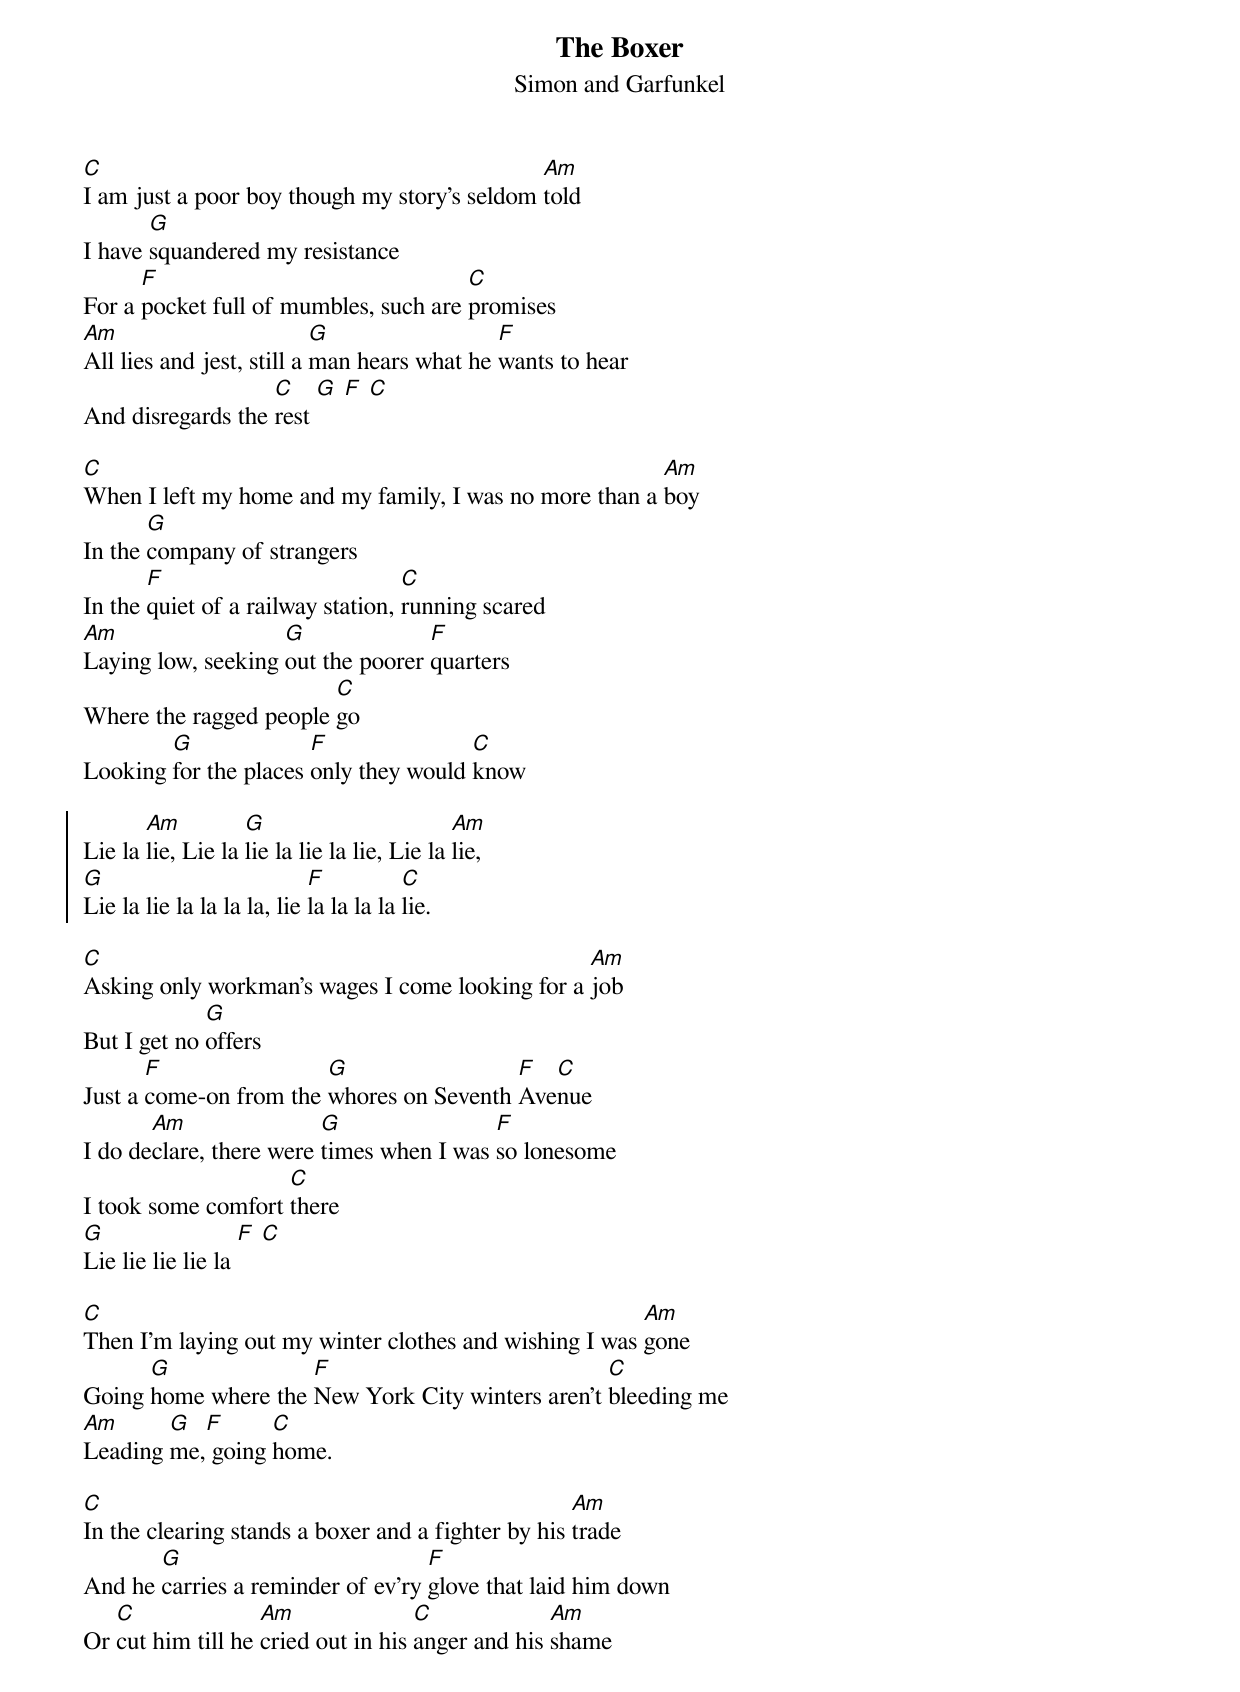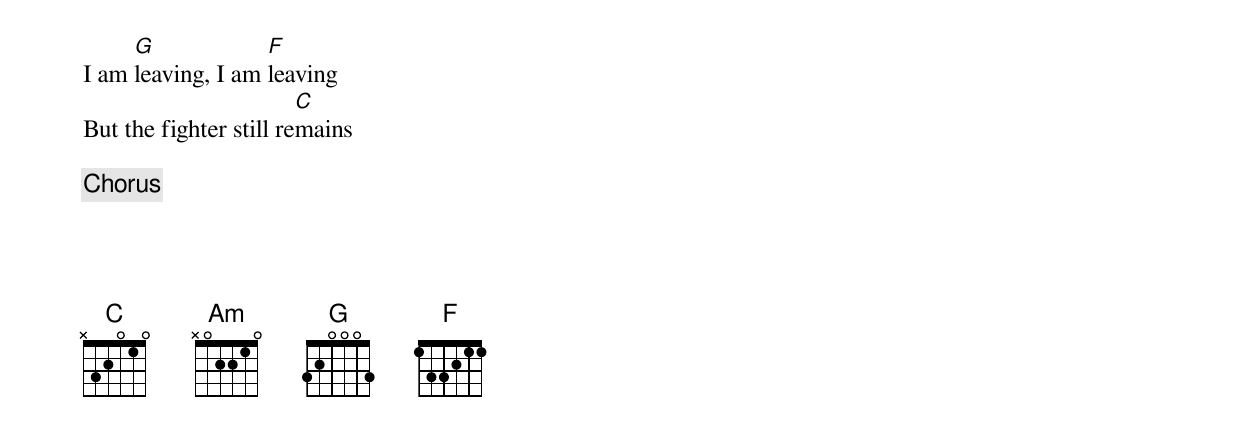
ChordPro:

{t:The Boxer}
{st:Simon and Garfunkel}
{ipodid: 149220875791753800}
[C]I am just a poor boy though my story's seldom [Am]told
I have [G]squandered my resistance
For a [F]pocket full of mumbles, such are [C]promises
[Am]All lies and jest, still a [G]man hears what he [F]wants to hear
And disregards the [C]rest [G] [F] [C]

[C]When I left my home and my family, I was no more than a [Am]boy
In the [G]company of strangers
In the [F]quiet of a railway station, [C]running scared
[Am]Laying low, seeking [G]out the poorer [F]quarters
Where the ragged people [C]go
Looking [G]for the places [F]only they would [C]know

{soc}
Lie la [Am]lie, Lie la [G]lie la lie la lie, Lie la [Am]lie,
[G]Lie la lie la la la la, lie [F]la la la la [C]lie.
{eoc}

[C]Asking only workman's wages I come looking for a [Am]job
But I get no [G]offers
Just a [F]come-on from the [G]whores on Seventh [F]Ave[C]nue
I do de[Am]clare, there were [G]times when I was [F]so lonesome
I took some comfort [C]there
[G]Lie lie lie lie la [F] [C]

[C]Then I'm laying out my winter clothes and wishing I was [Am]gone
Going [G]home where the [F]New York City winters aren't [C]bleeding me
[Am]Leading [G]me,[F] going [C]home.

[C]In the clearing stands a boxer and a fighter by his [Am]trade
And he [G]carries a reminder of ev'ry [F]glove that laid him down
Or [C]cut him till he [Am]cried out in his [C]anger and his [Am]shame
I am [G]leaving, I am [F]leaving
But the fighter still re[C]mains

{c:Chorus}




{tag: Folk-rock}
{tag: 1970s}
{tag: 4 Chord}
